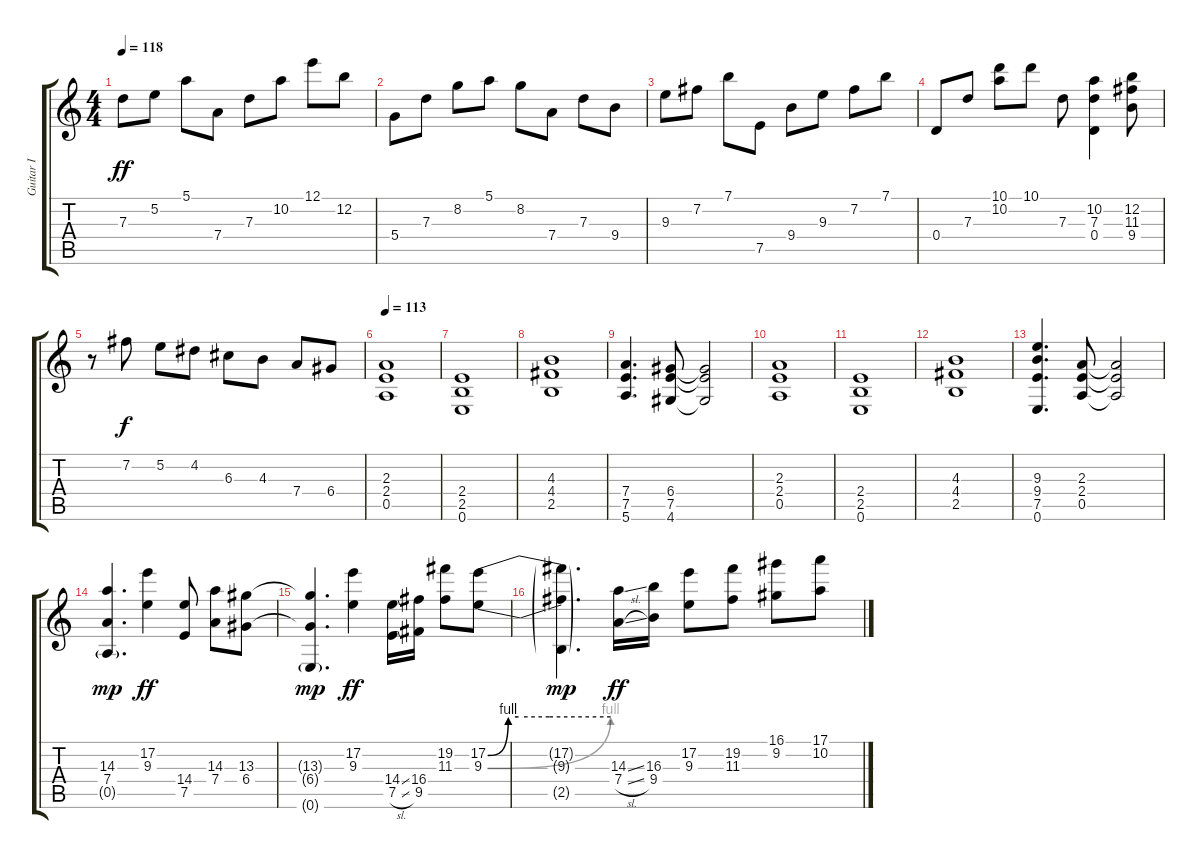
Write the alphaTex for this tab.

\track ("Guitar I" "Guitar I") {instrument distortionguitar}
\staff {score tabs}
\tuning (E4 B3 G3 D3 A2 E2) {hide}
\ts (4 4)
\tempo 118
\clef g2
\ks c
7.3.8{dy ff} 5.2.8 5.1.8 7.4.8 7.3.8 10.2.8 12.1.8 12.2.8 |
5.4.8 7.3.8 8.2.8 5.1.8 8.2.8 7.4.8 7.3.8 9.4.8 |
9.3.8 7.2.8 7.1.8 7.5.8 9.4.8 9.3.8 7.2.8 7.1.8 |
0.4.8 7.3.8 (10.1 10.2).8 10.1.8 7.3.8 (10.2 7.3 0.4).4 (12.2 11.3 9.4).8 |
r.8{volume 12 balance 6 instrument distortionguitar} 7.2.8{dy f} 5.2.8 4.2.8 6.3.8 4.3.8 7.4.8 6.4.8 |
\tempo 113
(2.3 2.4 0.5).1 |
(2.4 2.5 0.6).1 |
(4.3 4.4 2.5).1 |
(7.4 7.5 5.6).4{d} (6.4 7.5 4.6).8 (6.4{t} 7.5{t} 4.6{t}).2 |
(2.3 2.4 0.5).1 |
(2.4 2.5 0.6).1 |
(4.3 4.4 2.5).1 |
(9.3 9.4 7.5 0.6).4{d} (2.3 2.4 0.5).8 (2.3{t} 2.4{t} 0.5{t}).2 |
(14.3 7.4 0.5{g}).4{d dy mp volume 8} (17.2 9.3).4{dy ff} (14.4 7.5).8 (14.3 7.4).8{volume 9} (13.3 6.4).8 |
(13.3{t} 6.4{t} 0.6{g}).4{d dy mp} (17.2 9.3).4{dy ff volume 9} (14.4{ss} 7.5{sl}).16 (16.4 9.5).16 (19.2 11.3).8 (17.2{be (custom 0 0 10 4 15 4 30 4 60 4)} 9.3{be (bend 0 0 60 4)}).8{volume 10} |
(17.2{t} 9.3{t} 2.5{g}).4{d dy mp} (14.3{ss} 7.4{sl}).16{dy ff volume 11} (16.3 9.4).16 (17.2 9.3).8 (19.2 11.3).8{volume 12} (16.1 9.2).8 (17.1 10.2).8
